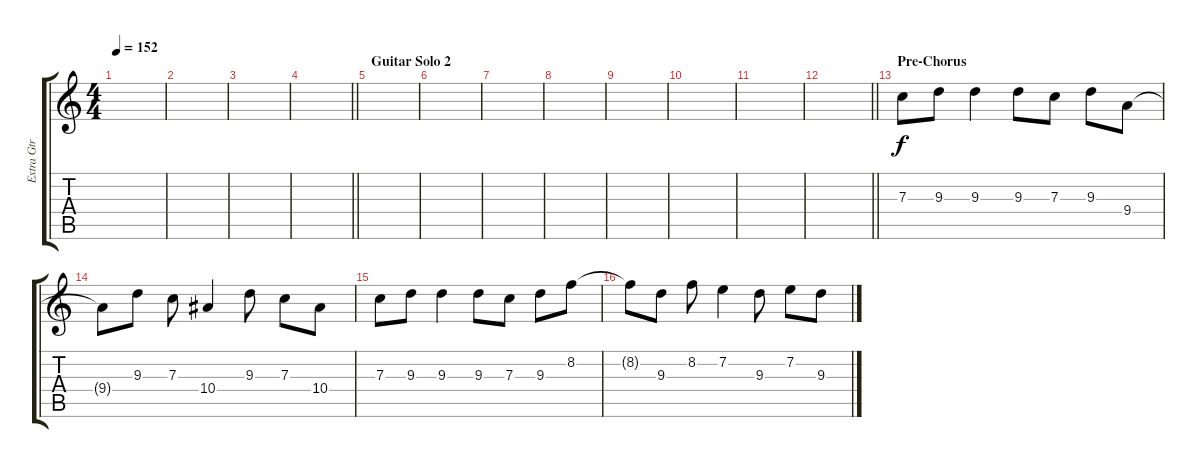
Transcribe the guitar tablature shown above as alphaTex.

\track ("Extra Gtr" "Extra Gtr") {instrument distortionguitar}
\staff {score tabs}
\tuning (D4 A3 F3 C3 G2 D2) {hide}
\ts (4 4)
\tempo 152
\clef g2
\ks c
|
|
|
\barLineRight lightlight
|
\section ("" "Guitar Solo 2")
|
|
|
|
|
|
|
\barLineRight lightlight
|
\section ("" "Pre-Chorus")
7.3.8 9.3.8 9.3.4 9.3.8 7.3.8 9.3.8 9.4.8 |
9.4{t}.8 9.3.8 7.3.8 10.4.4 9.3.8 7.3.8 10.4.8 |
7.3.8 9.3.8 9.3.4 9.3.8 7.3.8 9.3.8 8.2.8 |
8.2{t}.8 9.3.8 8.2.8 7.2.4 9.3.8 7.2.8 9.3.8
